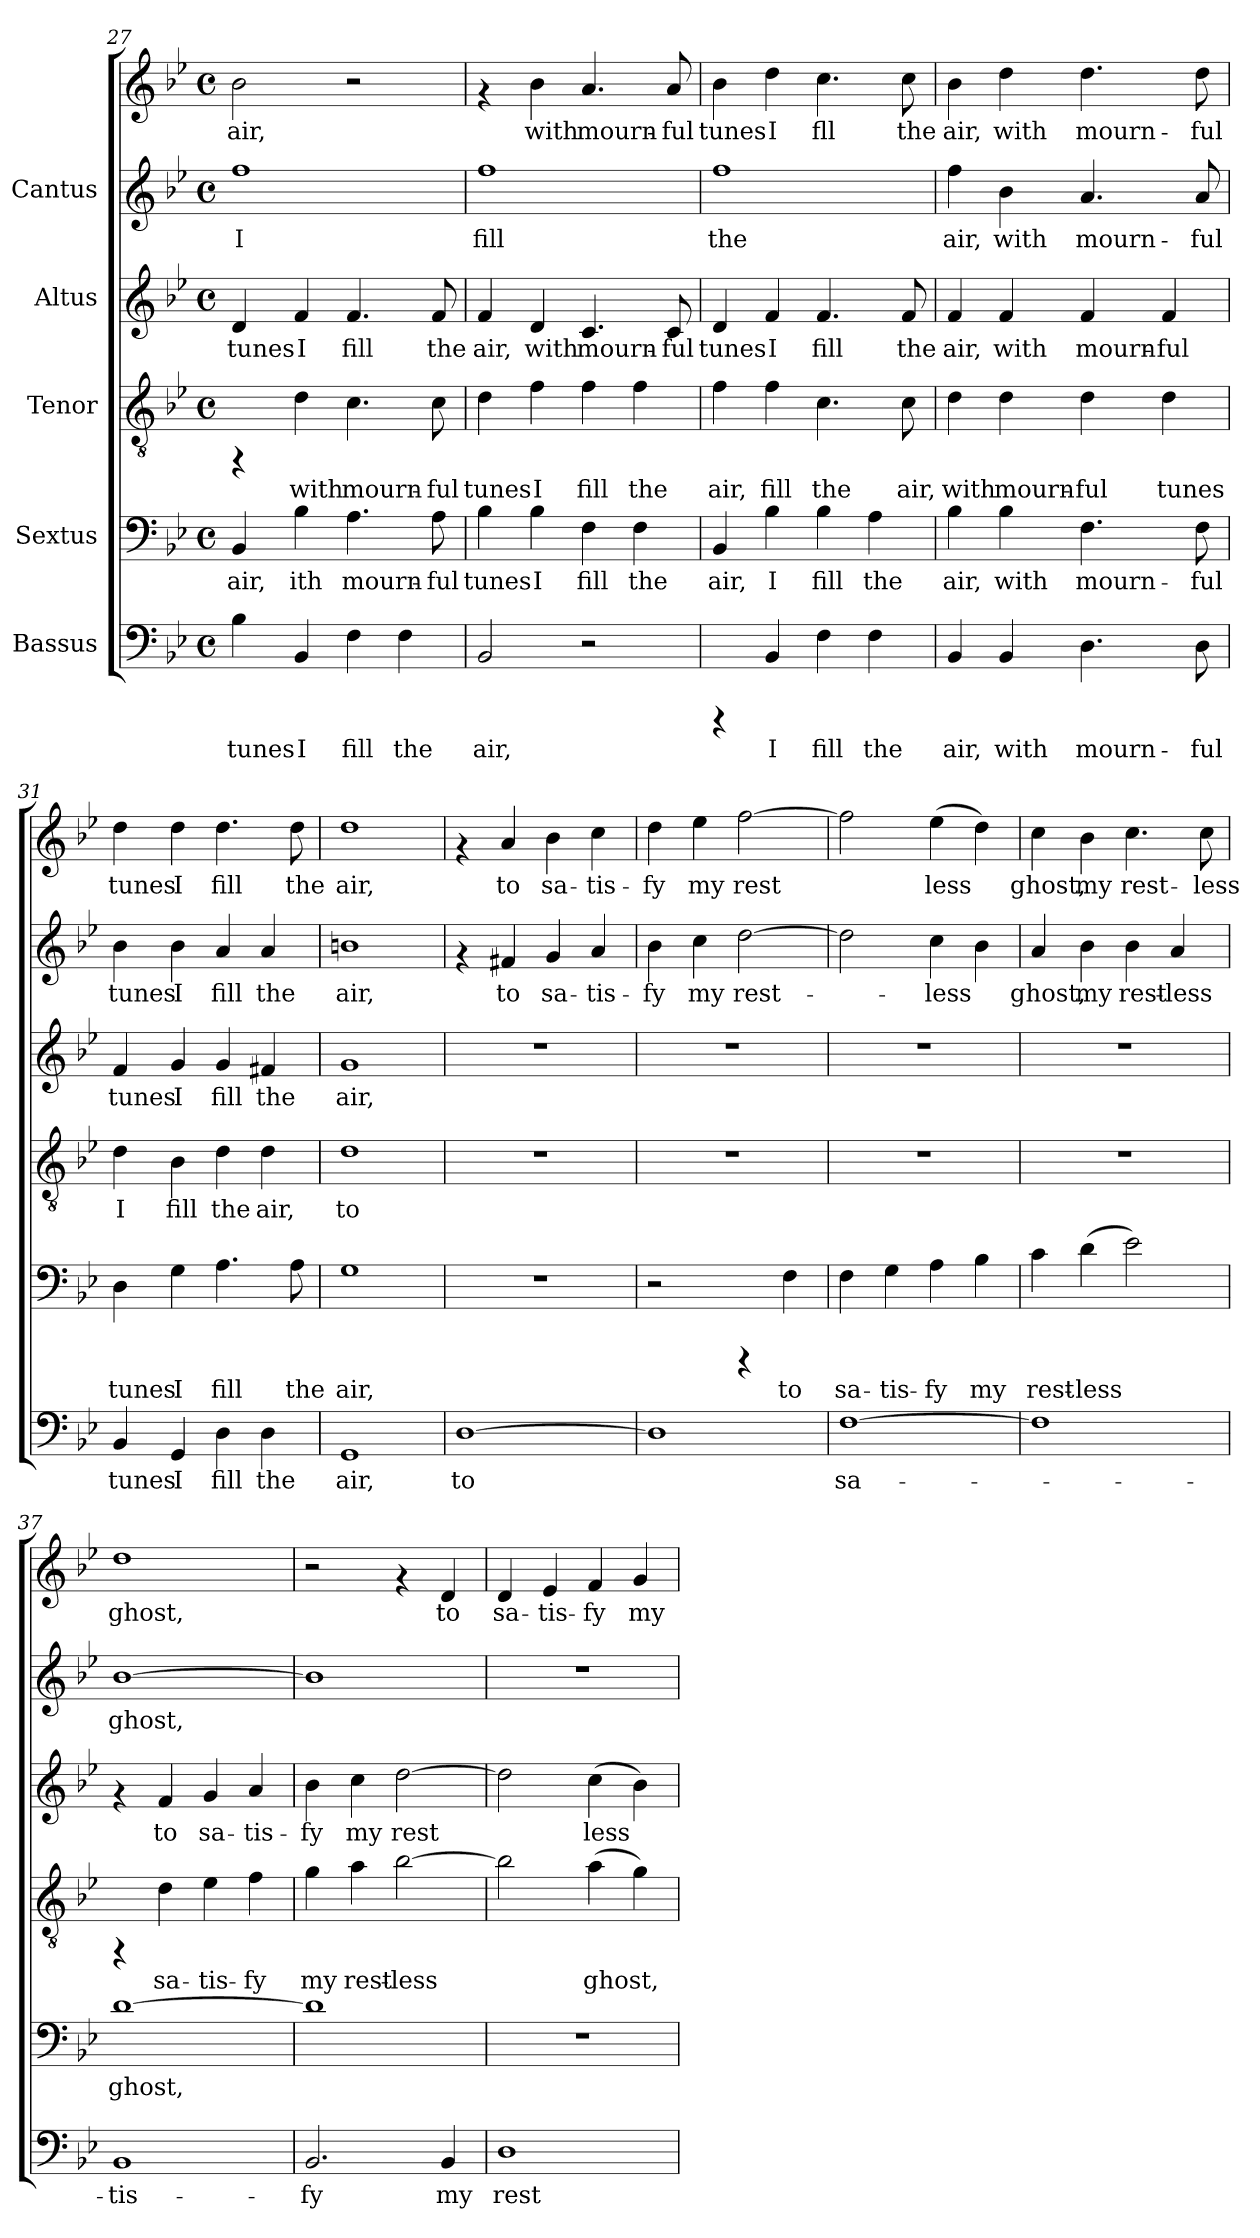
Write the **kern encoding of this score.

**kern	**text	**kern	**text	**kern	**text	**kern	**text	**kern	**text	**kern	**text
*part5	*part5	*part4	*part4	*part3	*part3	*part2	*part2	*part1	*part1	*part1	*part1
*staff6	*staff6	*staff5	*staff5	*staff4	*staff4	*staff3	*staff3	*staff2	*staff2	*staff1	*staff1
*I"Bassus	*	*I"Sextus	*	*I"Tenor	*	*I"Altus	*	*I"Cantus	*	*	*
*clefF4	*	*clefF4	*	*clefGv2	*	*clefG2	*	*clefG2	*	*clefG2	*
*k[b-e-]	*	*k[b-e-]	*	*k[b-e-]	*	*k[b-e-]	*	*k[b-e-]	*	*k[b-e-]	*
*B-:	*	*B-:	*	*B-:	*	*B-:	*	*B-:	*	*B-:	*
*M4/4	*	*M4/4	*	*M4/4	*	*M4/4	*	*M4/4	*	*M4/4	*
*met(c)	*	*met(c)	*	*met(c)	*	*met(c)	*	*met(c)	*	*met(c)	*
=27	=27	=27	=27	=27	=27	=27	=27	=27	=27	=27	=27
!	!LO:LY:b:cj	!	!LO:LY:b:cj	!	!	!	!LO:LY:b:cj	!	!LO:LY:b:cj	!	!LO:LY:b:cj
4B-\	tunes	4BB-/	air,	4rFF	.	4d/	tunes	1ff	I	2b-\	air,
!	!LO:LY:b:cj	!	!LO:LY:b:cj	!	!LO:LY:b:cj	!	!LO:LY:b:cj	!	!	!	!
4BB-/	I	4B-\	ith	4d\	with	4f/	I	.	.	.	.
!	!LO:LY:b:cj	!	!LO:LY:b:cj	!	!LO:LY:b:cj	!	!LO:LY:b:cj	!	!	!	!
4F\	fill	4.A\	mourn-	4.c\	mourn-	4.f/	fill	.	.	2r	.
!	!LO:LY:b:cj	!	!	!	!	!	!	!	!	!	!
4F\	the	.	.	.	.	.	.	.	.	.	.
!	!	!	!LO:LY:b:cj	!	!LO:LY:b:cj	!	!LO:LY:b:cj	!	!	!	!
.	.	8A\	-ful	8c\	-ful	8f/	the	.	.	.	.
!!LO:LB:g=z
=28	=28	=28	=28	=28	=28	=28	=28	=28	=28	=28	=28
!	!LO:LY:b:cj	!	!LO:LY:b:cj	!	!LO:LY:b:cj	!	!LO:LY:b:cj	!	!LO:LY:b:cj	!	!
2BB-/	air,	4B-\	tunes	4d\	tunes	4f/	air,	1ff	fill	4rf	.
!	!	!	!LO:LY:b:cj	!	!LO:LY:b:cj	!	!LO:LY:b:cj	!	!	!	!LO:LY:b:cj
.	.	4B-\	I	4f\	I	4d/	with	.	.	4b-\	with
!	!	!	!LO:LY:b:cj	!	!LO:LY:b:cj	!	!LO:LY:b:cj	!	!	!	!LO:LY:b:cj
2r	.	4F\	fill	4f\	fill	4.c/	mourn-	.	.	4.a/	mourn-
!	!	!	!LO:LY:b:cj	!	!LO:LY:b:cj	!	!	!	!	!	!
.	.	4F\	the	4f\	the	.	.	.	.	.	.
!	!	!	!	!	!	!	!LO:LY:b:cj	!	!	!	!LO:LY:b:cj
.	.	.	.	.	.	8c/	-ful	.	.	8a/	-ful
=29	=29	=29	=29	=29	=29	=29	=29	=29	=29	=29	=29
!	!	!	!LO:LY:b:cj	!	!LO:LY:b:cj	!	!LO:LY:b:cj	!	!LO:LY:b:cj	!	!LO:LY:b:cj
4rCCC	.	4BB-/	air,	4f\	air,	4d/	tunes	1ff	the	4b-\	tunes
!	!LO:LY:b:cj	!	!LO:LY:b:cj	!	!LO:LY:b:cj	!	!LO:LY:b:cj	!	!	!	!LO:LY:b:cj
4BB-/	I	4B-\	I	4f\	fill	4f/	I	.	.	4dd\	I
!	!LO:LY:b:cj	!	!LO:LY:b:cj	!	!LO:LY:b:cj	!	!LO:LY:b:cj	!	!	!	!LO:LY:b:cj
4F\	fill	4B-\	fill	4.c\	the	4.f/	fill	.	.	4.cc\	fll
!	!LO:LY:b:cj	!	!LO:LY:b:cj	!	!	!	!	!	!	!	!
4F\	the	4A\	the	.	.	.	.	.	.	.	.
!	!	!	!	!	!LO:LY:b:cj	!	!LO:LY:b:cj	!	!	!	!LO:LY:b:cj
.	.	.	.	8c\	air,	8f/	the	.	.	8cc\	the
=30	=30	=30	=30	=30	=30	=30	=30	=30	=30	=30	=30
!	!LO:LY:b:cj	!	!LO:LY:b:cj	!	!LO:LY:b:cj	!	!LO:LY:b:cj	!	!LO:LY:b:cj	!	!LO:LY:b:cj
4BB-/	air,	4B-\	air,	4d\	with	4f/	air,	4ff\	air,	4b-\	air,
!	!LO:LY:b:cj	!	!LO:LY:b:cj	!	!LO:LY:b:cj	!	!LO:LY:b:cj	!	!LO:LY:b:cj	!	!LO:LY:b:cj
4BB-/	with	4B-\	with	4d\	mourn-	4f/	with	4b-\	with	4dd\	with
!	!LO:LY:b:cj	!	!LO:LY:b:cj	!	!LO:LY:b:cj	!	!LO:LY:b:cj	!	!LO:LY:b:cj	!	!LO:LY:b:cj
4.D\	mourn-	4.F\	mourn-	4d\	-ful	4f/	mourn-	4.a/	mourn-	4.dd\	mourn-
!	!	!	!	!	!LO:LY:b:cj	!	!LO:LY:b:cj	!	!	!	!
.	.	.	.	4d\	tunes	4f/	-ful	.	.	.	.
!	!LO:LY:b:cj	!	!LO:LY:b:cj	!	!	!	!	!	!LO:LY:b:cj	!	!LO:LY:b:cj
8D\	-ful	8F\	-ful	.	.	.	.	8a/	-ful	8dd\	-ful
=31	=31	=31	=31	=31	=31	=31	=31	=31	=31	=31	=31
!	!LO:LY:b:cj	!	!LO:LY:b:cj	!	!LO:LY:b:cj	!	!LO:LY:b:cj	!	!LO:LY:b:cj	!	!LO:LY:b:cj
4BB-/	tunes	4D\	tunes	4d\	I	4f/	tunes	4b-\	tunes	4dd\	tunes
!	!LO:LY:b:cj	!	!LO:LY:b:cj	!	!LO:LY:b:cj	!	!LO:LY:b:cj	!	!LO:LY:b:cj	!	!LO:LY:b:cj
4GG/	I	4G\	I	4B-\	fill	4g/	I	4b-\	I	4dd\	I
!	!LO:LY:b:cj	!	!LO:LY:b:cj	!	!LO:LY:b:cj	!	!LO:LY:b:cj	!	!LO:LY:b:cj	!	!LO:LY:b:cj
4D\	fill	4.A\	fill	4d\	the	4g/	fill	4a/	fill	4.dd\	fill
!	!LO:LY:b:cj	!	!	!	!LO:LY:b:cj	!	!LO:LY:b:cj	!	!LO:LY:b:cj	!	!
4D\	the	.	.	4d\	air,	4f#X/	the	4a/	the	.	.
!	!	!	!LO:LY:b:cj	!	!	!	!	!	!	!	!LO:LY:b:cj
.	.	8A\	the	.	.	.	.	.	.	8dd\	the
=32	=32	=32	=32	=32	=32	=32	=32	=32	=32	=32	=32
!	!LO:LY:b:cj	!	!LO:LY:b:cj	!	!LO:LY:b:cj	!	!LO:LY:b:cj	!	!LO:LY:b:cj	!	!LO:LY:b:cj
1GG	air,	1G	air,	1d	to	1g	air,	1bn	air,	1dd	air,
!!LO:PB:g=z
=33	=33	=33	=33	=33	=33	=33	=33	=33	=33	=33	=33
!	!LO:LY:b:cj	!	!	!	!	!	!	!	!	!	!
[>1D	to	1r	.	1r	.	1r	.	4rf	.	4rf	.
!	!	!	!	!	!	!	!	!	!LO:LY:b:cj	!	!LO:LY:b:cj
.	.	.	.	.	.	.	.	4f#X/	-to	4a/	to
!	!	!	!	!	!	!	!	!	!LO:LY:b:cj	!	!LO:LY:b:cj
.	.	.	.	.	.	.	.	4g/	sa-	4b-\	sa-
!	!	!	!	!	!	!	!	!	!LO:LY:b:cj	!	!LO:LY:b:cj
.	.	.	.	.	.	.	.	4a/	-tis-	4cc\	-tis-
=34	=34	=34	=34	=34	=34	=34	=34	=34	=34	=34	=34
!	!	!	!	!	!	!	!	!	!LO:LY:b:cj	!	!LO:LY:b:cj
1D]	.	2r	.	1r	.	1r	.	4b-\	-fy	4dd\	-fy
!	!	!	!	!	!	!	!	!	!LO:LY:b:cj	!	!LO:LY:b:cj
.	.	.	.	.	.	.	.	4cc\	my	4ee-\	my
!	!	!	!	!	!	!	!	!	!LO:LY:b:cj	!	!LO:LY:b:cj
.	.	4rCCC	.	.	.	.	.	[>2dd\	rest-	[>2ff\	rest-
!	!	!	!LO:LY:b:cj	!	!	!	!	!	!	!	!
.	.	4F\	to	.	.	.	.	.	.	.	.
=35	=35	=35	=35	=35	=35	=35	=35	=35	=35	=35	=35
!	!LO:LY:b:cj	!	!LO:LY:b:cj	!	!	!	!	!	!LO:LY:b:cj	!	!LO:LY:b:cj
[>1F	sa-	4F\	sa-	1r	.	1r	.	2dd\]	.	2ff\]	-
!	!	!	!LO:LY:b:cj	!	!	!	!	!	!	!	!
.	.	4G\	-tis-	.	.	.	.	.	.	.	.
!	!	!	!LO:LY:b:cj	!	!	!	!	!	!LO:LY:b:cj	!	!LO:LY:b:cj
.	.	4A\	-fy	.	.	.	.	4cc\	less	(>4ee-\	less
!	!	!	!LO:LY:b:cj	!	!	!	!	!	!LO:LY:b:cj	!	!LO:LY:b:cj
.	.	4B-\	my	.	.	.	.	4b-\	.	4dd\)	.
=36	=36	=36	=36	=36	=36	=36	=36	=36	=36	=36	=36
!	!	!	!LO:LY:b:cj	!	!	!	!	!	!LO:LY:b:cj	!	!LO:LY:b:cj
1F]	.	4c\	rest-	1r	.	1r	.	4a/	ghost,	4cc\	ghost,
!	!	!	!LO:LY:b:cj	!	!	!	!	!	!LO:LY:b:cj	!	!LO:LY:b:cj
.	.	(>4d\	-less	.	.	.	.	4b-\	my	4b-\	my
!	!	!	!LO:LY:b:cj	!	!	!	!	!	!LO:LY:b:cj	!	!LO:LY:b:cj
.	.	2e-\)	.	.	.	.	.	4b-\	rest-	4.cc\	rest-
!	!	!	!	!	!	!	!	!	!LO:LY:b:cj	!	!
.	.	.	.	.	.	.	.	4a/	-less	.	.
!	!	!	!	!	!	!	!	!	!	!	!LO:LY:b:cj
.	.	.	.	.	.	.	.	.	.	8cc\	-less
=37	=37	=37	=37	=37	=37	=37	=37	=37	=37	=37	=37
!	!LO:LY:b:cj	!	!LO:LY:b:cj	!	!	!	!	!	!LO:LY:b:cj	!	!LO:LY:b:cj
1BB-	-tis-	[>1d	ghost,	4rFF	.	4rf	.	[>1b-	ghost,	1dd	ghost,
!	!	!	!	!	!LO:LY:b:cj	!	!LO:LY:b:cj	!	!	!	!
.	.	.	.	4d\	sa-	4f/	to	.	.	.	.
!	!	!	!	!	!LO:LY:b:cj	!	!LO:LY:b:cj	!	!	!	!
.	.	.	.	4e-\	-tis-	4g/	sa-	.	.	.	.
!	!	!	!	!	!LO:LY:b:cj	!	!LO:LY:b:cj	!	!	!	!
.	.	.	.	4f\	-fy	4a/	-tis-	.	.	.	.
!!LO:LB:g=z
=38	=38	=38	=38	=38	=38	=38	=38	=38	=38	=38	=38
!	!LO:LY:b:cj	!	!	!	!LO:LY:b:cj	!	!LO:LY:b:cj	!	!	!	!
2.BB-/	-fy	1d]	.	4g\	my	4b-\	-fy	1b-]	.	2r	.
!	!	!	!	!	!LO:LY:b:cj	!	!LO:LY:b:cj	!	!	!	!
.	.	.	.	4a\	rest-	4cc\	my	.	.	.	.
!	!	!	!	!	!LO:LY:b:cj	!	!LO:LY:b:cj	!	!	!	!
.	.	.	.	[>2b-\	-less	[>2dd\	rest-	.	.	4rf	.
!	!LO:LY:b:cj	!	!	!	!	!	!	!	!	!	!LO:LY:b:cj
4BB-/	my	.	.	.	.	.	.	.	.	4d/	to
=39	=39	=39	=39	=39	=39	=39	=39	=39	=39	=39	=39
!	!LO:LY:b:cj	!	!	!	!LO:LY:b:cj	!	!LO:LY:b:cj	!	!	!	!LO:LY:b:cj
1D	rest-	1r	.	2b-\]	.	2dd\]	-	1r	.	4d/	sa-
!	!	!	!	!	!	!	!	!	!	!	!LO:LY:b:cj
.	.	.	.	.	.	.	.	.	.	4e-/	-tis-
!	!	!	!	!	!LO:LY:b:cj	!	!LO:LY:b:cj	!	!	!	!LO:LY:b:cj
.	.	.	.	(>4a\	ghost,	(>4cc\	less	.	.	4f/	-fy
!	!	!	!	!	!LO:LY:b:cj	!	!LO:LY:b:cj	!	!	!	!LO:LY:b:cj
.	.	.	.	4g\)	.	4b-\)	.	.	.	4g/	my
=	=	=	=	=	=	=	=	=	=	=	=
*-	*-	*-	*-	*-	*-	*-	*-	*-	*-	*-	*-
